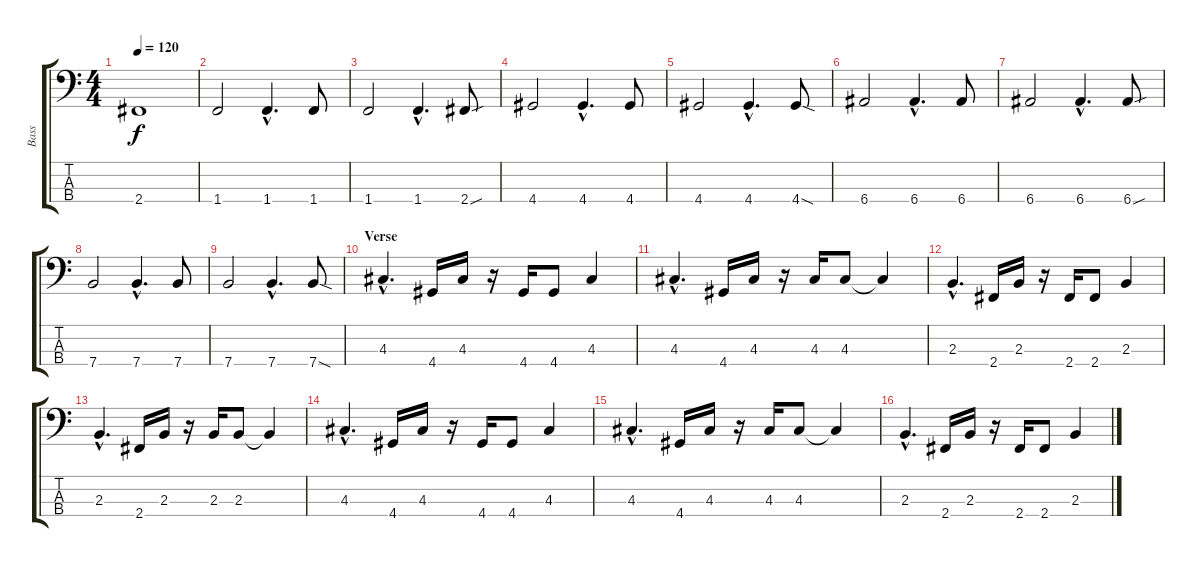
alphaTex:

\track ("Bass" "Bass") {instrument electricbassfinger}
\staff {score tabs}
\tuning (G2 D2 A1 E1) {hide}
\ts (4 4)
\tempo 120
\clef f4
\ks c
2.4{t}.1{dy f} |
1.4.2 1.4{hac}.4{d} 1.4.8 |
1.4.2 1.4{hac}.4{d} 2.4{sou}.8 |
4.4.2 4.4{hac}.4{d} 4.4.8 |
4.4.2 4.4{hac}.4{d} 4.4{sod}.8 |
6.4.2 6.4{hac}.4{d} 6.4.8 |
6.4.2 6.4{hac}.4{d} 6.4{sou}.8 |
7.4.2 7.4{hac}.4{d} 7.4.8 |
7.4.2 7.4{hac}.4{d} 7.4{sod}.8 |
\section ("" "Verse")
4.3{hac}.4{d} 4.4.16 4.3.16 r.16 4.4.16 4.4.8 4.3.4 |
4.3{hac}.4{d} 4.4.16 4.3.16 r.16 4.3.16 4.3.8 4.3{t}.4 |
2.3{hac}.4{d} 2.4.16 2.3.16 r.16 2.4.16 2.4.8 2.3.4 |
2.3{hac}.4{d} 2.4.16 2.3.16 r.16 2.3.16 2.3.8 2.3{t}.4 |
4.3{hac}.4{d} 4.4.16 4.3.16 r.16 4.4.16 4.4.8 4.3.4 |
4.3{hac}.4{d} 4.4.16 4.3.16 r.16 4.3.16 4.3.8 4.3{t}.4 |
2.3{hac}.4{d} 2.4.16 2.3.16 r.16 2.4.16 2.4.8 2.3.4
